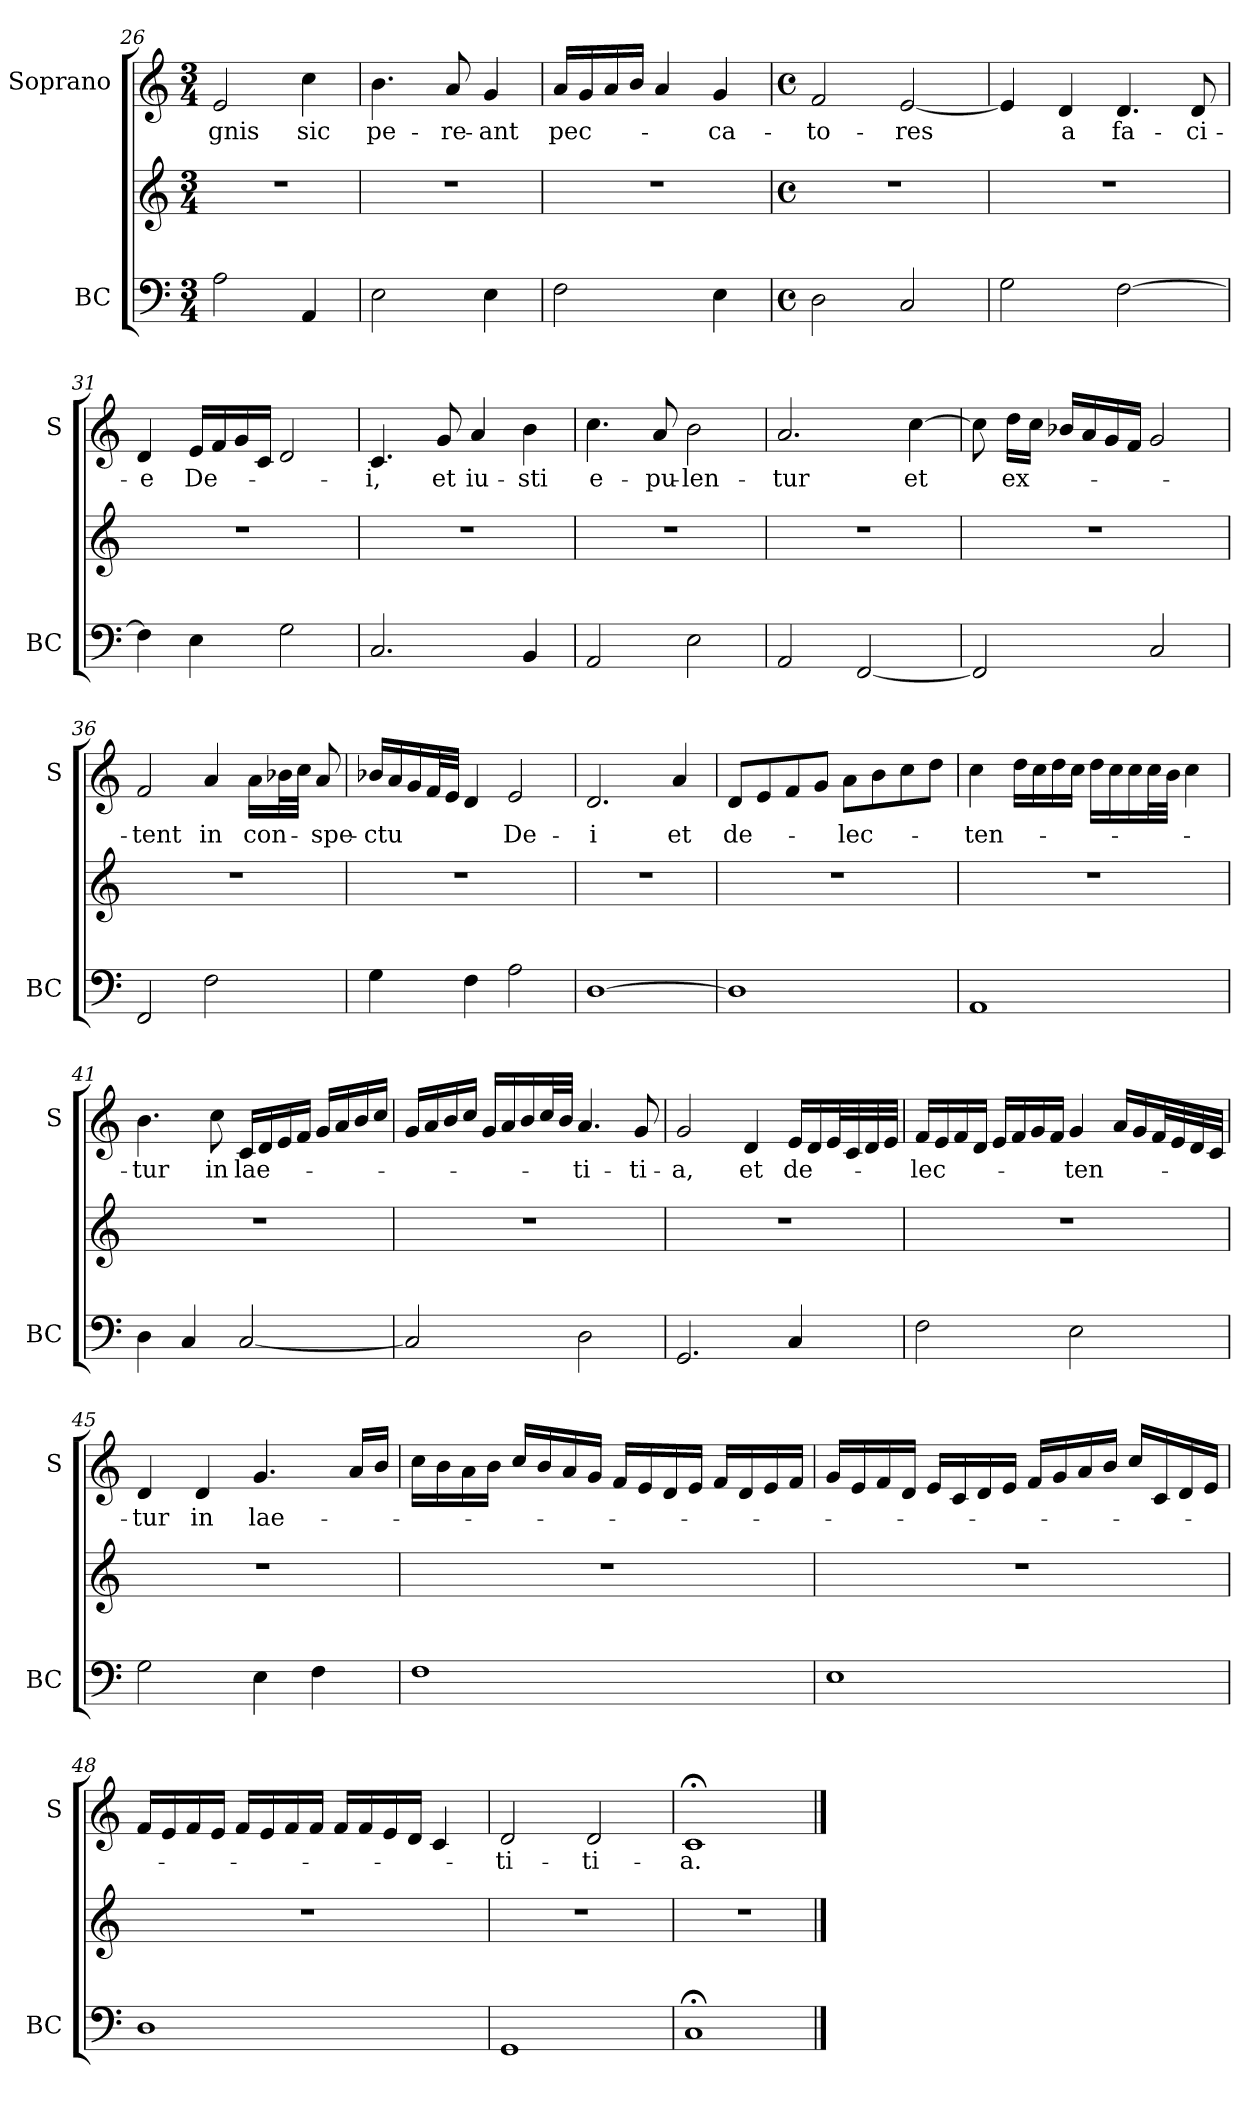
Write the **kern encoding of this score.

**kern	**kern	**kern	**text
*part2	*part2	*part1	*part1
*staff3	*staff2	*staff1	*staff1
*I"BC	*	*I"Soprano	*
*I'BC	*	*I'S	*
*clefF4	*clefG2	*clefG2	*
*k[]	*k[]	*k[]	*
*C:	*C:	*C:	*
*M3/4	*M3/4	*M3/4	*
=26	=26	=26	=26
!	!	!	!LO:LY:b
2A\	2.r	2e/	-gnis
!	!	!	!LO:LY:b
4AA/	.	4cc\	sic
=27	=27	=27	=27
!	!	!	!LO:LY:b
2E\	2.r	4.b\	pe-
!	!	!	!LO:LY:b
.	.	8a/	-re-
!	!	!	!LO:LY:b
4E\	.	4g/	-ant
!!LO:LB:g=z
=28	=28	=28	=28
!	!	!	!LO:LY:b
2F\	2.r	16a/LL	pec-
.	.	16g/	.
.	.	16a/	.
.	.	16b/JJ	.
.	.	4a/	.
!	!	!	!LO:LY:b
4E\	.	4g/	-ca-
=29	=29	=29	=29
*M4/4	*M4/4	*M4/4	*
*met(c)	*met(c)	*met(c)	*
!	!	!	!LO:LY:b
2D\	1r	2f/	-to-
!	!	!	!LO:LY:b
2C/	.	[2e/	-res
=30	=30	=30	=30
2G\	1r	4e/]	.
!	!	!	!LO:LY:b
.	.	4d/	a
!	!	!	!LO:LY:b
[2F\	.	4.d/	fa-
!	!	!	!LO:LY:b
.	.	8d/	-ci-
=31	=31	=31	=31
!	!	!	!LO:LY:b
4F\]	1r	4d/	-e
!	!	!	!LO:LY:b
4E\	.	16e/LL	De-
.	.	16f/	.
.	.	16g/	.
.	.	16c/JJ	.
2G\	.	2d/	.
=32	=32	=32	=32
!	!	!	!LO:LY:b
2.C/	1r	4.c/	-i,
!	!	!	!LO:LY:b
.	.	8g/	et
!	!	!	!LO:LY:b
.	.	4a/	iu-
!	!	!	!LO:LY:b
4BB/	.	4b\	-sti
=33	=33	=33	=33
!	!	!	!LO:LY:b
2AA/	1r	4.cc\	e-
!	!	!	!LO:LY:b
.	.	8a/	-pu-
!	!	!	!LO:LY:b
2E\	.	2b\	-len-
!!LO:PB:g=z
=34	=34	=34	=34
!	!	!	!LO:LY:b
2AA/	1r	2.a/	-tur
[2FF/	.	.	.
!	!	!	!LO:LY:b
.	.	[4cc\	et
=35	=35	=35	=35
2FF/]	1r	8cc\]	.
!	!	!	!LO:LY:b
.	.	16dd\LL	ex-
.	.	16cc\JJ	.
.	.	16b-X/LL	.
.	.	16a/	.
.	.	16g/	.
.	.	16f/JJ	.
2C/	.	2g/	.
=36	=36	=36	=36
!	!	!	!LO:LY:b
2FF/	1r	2f/	-tent
!	!	!	!LO:LY:b
2F\	.	4a/	in
!	!	!	!LO:LY:b
.	.	16a\LL	con-
.	.	32b-X\L	.
.	.	32cc\JJJ	.
!	!	!	!LO:LY:b
.	.	8a/	-spe-
=37	=37	=37	=37
!	!	!	!LO:LY:b
4G\	1r	16b-X/LL	-ctu
.	.	16a/	.
.	.	16g/	.
.	.	32f/L	.
.	.	32e/JJJ	.
4F\	.	4d/	.
!	!	!	!LO:LY:b
2A\	.	2e/	De-
=38	=38	=38	=38
!	!	!	!LO:LY:b
[1D	1r	2.d/	-i
!	!	!	!LO:LY:b
.	.	4a/	et
!!LO:LB:g=z
=39	=39	=39	=39
!	!	!	!LO:LY:b
1D]	1r	8d/L	de-
.	.	8e/	.
.	.	8f/	.
.	.	8g/J	.
!	!	!	!LO:LY:b
.	.	8a\L	-lec-
.	.	8b\	.
.	.	8cc\	.
.	.	8dd\J	.
=40	=40	=40	=40
!	!	!	!LO:LY:b
1AA	1r	4cc\	-ten-
.	.	16dd\LL	.
.	.	16cc\	.
.	.	16dd\	.
.	.	16cc\JJ	.
.	.	16dd\LL	.
.	.	16cc\	.
.	.	16cc\	.
.	.	32cc\L	.
.	.	32b\JJJ	.
.	.	4cc\	.
=41	=41	=41	=41
!	!	!	!LO:LY:b
4D\	1r	4.b\	-tur
4C/	.	.	.
!	!	!	!LO:LY:b
.	.	8cc\	in
!	!	!	!LO:LY:b
[2C/	.	16c/LL	lae-
.	.	16d/	.
.	.	16e/	.
.	.	16f/JJ	.
.	.	16g/LL	.
.	.	16a/	.
.	.	16b/	.
.	.	16cc/JJ	.
=42	=42	=42	=42
2C/]	1r	16g/LL	.
.	.	16a/	.
.	.	16b/	.
.	.	16cc/JJ	.
.	.	16g/LL	.
.	.	16a/	.
.	.	16b/	.
.	.	32cc/L	.
.	.	32b/JJJ	.
!	!	!	!LO:LY:b
2D\	.	4.a/	-ti-
!	!	!	!LO:LY:b
.	.	8g/	-ti-
!!LO:LB:g=z
=43	=43	=43	=43
!	!	!	!LO:LY:b
2.GG/	1r	2g/	-a,
!	!	!	!LO:LY:b
.	.	4d/	et
!	!	!	!LO:LY:b
4C/	.	16e/LL	de-
.	.	16d/	.
.	.	32e/L	.
.	.	32c/	.
.	.	32d/	.
.	.	32e/JJJ	.
=44	=44	=44	=44
!	!	!	!LO:LY:b
2F\	1r	16f/LL	-lec-
.	.	16e/	.
.	.	16f/	.
.	.	16d/JJ	.
.	.	16e/LL	.
.	.	16f/	.
.	.	16g/	.
.	.	16f/JJ	.
!	!	!	!LO:LY:b
2E\	.	4g/	-ten-
.	.	16a/LL	.
.	.	16g/	.
.	.	32f/L	.
.	.	32e/	.
.	.	32d/	.
.	.	32c/JJJ	.
=45	=45	=45	=45
!	!	!	!LO:LY:b
2G\	1r	4d/	-tur
!	!	!	!LO:LY:b
.	.	4d/	in
!	!	!	!LO:LY:b
4E\	.	4.g/	lae-
4F\	.	.	.
.	.	16a/LL	.
.	.	16b/JJ	.
=46	=46	=46	=46
1F	1r	16cc\LL	.
.	.	16b\	.
.	.	16a\	.
.	.	16b\JJ	.
.	.	16cc/LL	.
.	.	16b/	.
.	.	16a/	.
.	.	16g/JJ	.
.	.	16f/LL	.
.	.	16e/	.
.	.	16d/	.
.	.	16e/JJ	.
.	.	16f/LL	.
.	.	16d/	.
.	.	16e/	.
.	.	16f/JJ	.
!!LO:LB:g=z
=47	=47	=47	=47
1E	1r	16g/LL	.
.	.	16e/	.
.	.	16f/	.
.	.	16d/JJ	.
.	.	16e/LL	.
.	.	16c/	.
.	.	16d/	.
.	.	16e/JJ	.
.	.	16f/LL	.
.	.	16g/	.
.	.	16a/	.
.	.	16b/JJ	.
.	.	16cc/LL	.
.	.	16c/	.
.	.	16d/	.
.	.	16e/JJ	.
=48	=48	=48	=48
1D	1r	16f/LL	.
.	.	16e/	.
.	.	16f/	.
.	.	16e/JJ	.
.	.	16f/LL	.
.	.	16e/	.
.	.	16f/	.
.	.	16f/JJ	.
.	.	16f/LL	.
.	.	16f/	.
.	.	16e/	.
.	.	16d/JJ	.
.	.	4c/	.
=49	=49	=49	=49
!	!	!	!LO:LY:b
1GG	1r	2d/	-ti-
!	!	!	!LO:LY:b
.	.	2d/	-ti-
=50	=50	=50	=50
!	!	!	!LO:LY:b
1C;<	1r	1c;<	-a.
==	==	==	==
*-	*-	*-	*-
